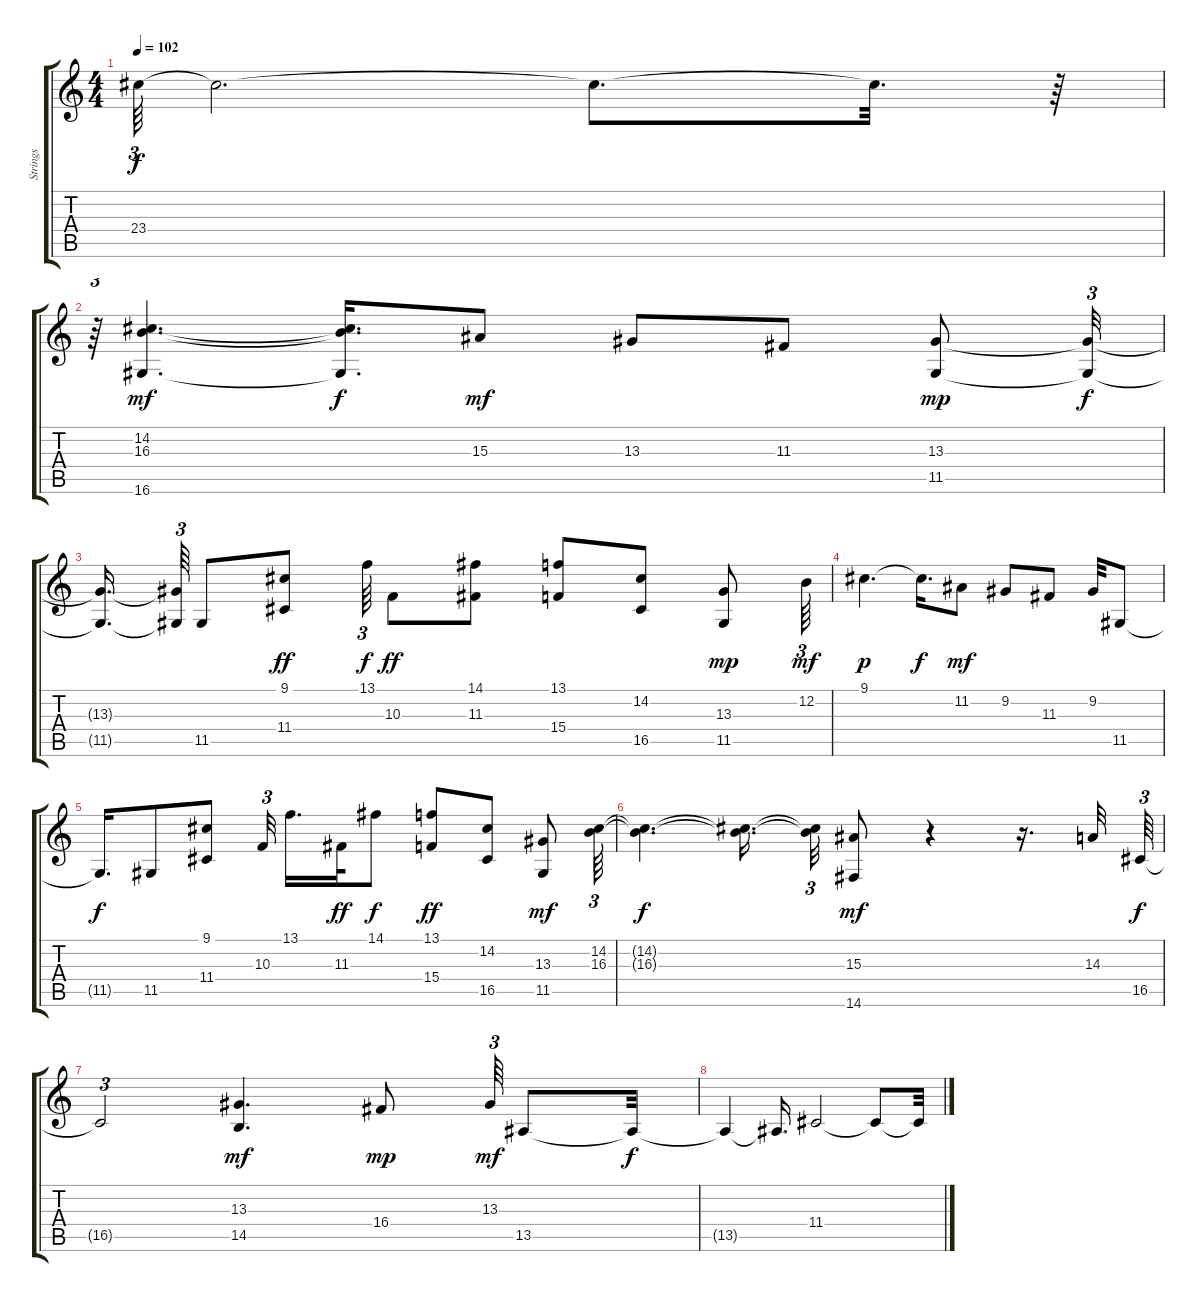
\track ("Strings" "Strings") {instrument stringensemble2}
\staff {score tabs}
\tuning (E4 B3 G3 D3 A2 E2) {hide}
\ts (4 4)
\tempo 102
\clef g2
\ks c
23.4{t}.64{tu (3 2) dy f} 23.4{t}.2{d} 23.4{t}.8{d} 23.4{t}.32{d} r.64 |
r.64{tu (3 2)} (14.2 16.3 16.6).4{d dy mf} (14.2{t} 16.3{t} 16.6{t}).16{d dy f} 15.3.8{dy mf} 13.3.8 11.3.8 (13.3 11.5).8{dy mp} (13.3{t} 11.5{t}).32{tu (3 2) dy f} |
(13.3{t} 11.5{t}).16{d beam splitsecondary} (13.3{t} 11.5{t}).64{tu (3 2)} 11.5.8 (9.1 11.4).8{dy ff} 13.1.64{tu (3 2) dy f} 10.3.8{dy ff} (14.1 11.3).8 (13.1 15.4).8 (14.2 16.5).8 (13.3 11.5).8{dy mp} 12.2.64{tu (3 2) dy mf} |
9.1.4{d dy p} 9.1{t}.16{d dy f} 11.2.8{dy mf} 9.2.8 11.3.8 9.2.32 11.5.8 |
11.5{t}.16{d dy f} 11.5.8 (9.1 11.4).8 10.3.32{tu (3 2) beam splitsecondary} 13.1.16{d} 11.3.32{dy ff} 14.1.8{dy f} (13.1 15.4).8{dy ff} (14.2 16.5).8 (13.3 11.5).8{dy mf} (14.2 16.3).64{tu (3 2)} |
(14.2{t} 16.3{t}).4{d dy f} (14.2{t} 16.3{t}).16{d beam splitsecondary} (14.2{t} 16.3{t}).32{tu (3 2)} (15.3 14.6).8{dy mf} r.4 r.16{d} 14.3.32 16.5.64{tu (3 2) dy f} |
16.5{t}.2{tu (3 2)} (13.3 14.5).4{d dy mf} 16.4.8{dy mp} 13.3.64{tu (3 2) dy mf} 13.5.8 13.5{t}.32{dy f} |
13.5{t}.4 13.5{t}.16{d} 11.4.2 11.4{t}.8 11.4{t}.32
